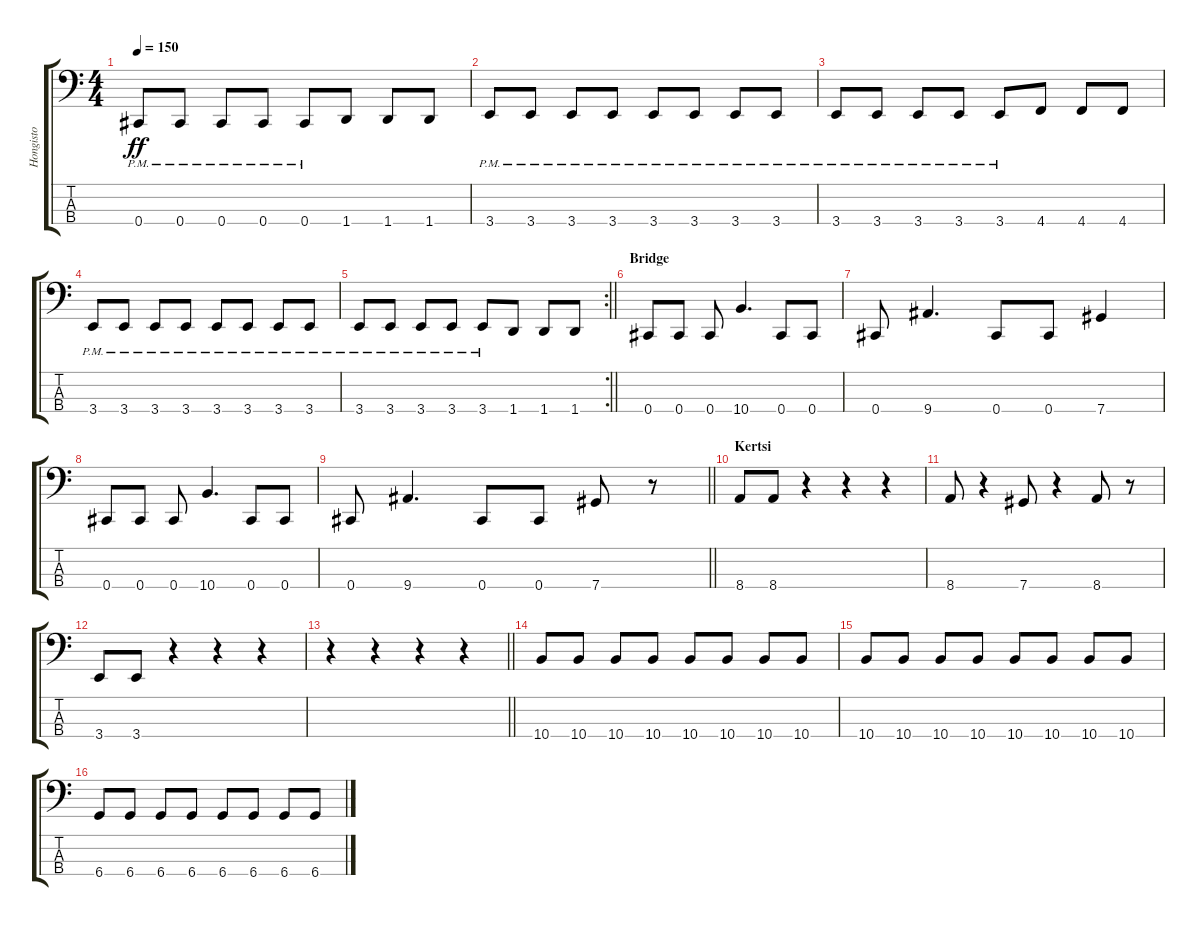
\track ("Hongisto" "Hongisto") {instrument electricbassfinger}
\staff {score tabs}
\tuning (Gb2 Db2 Ab1 Db1) {hide}
\ts (4 4)
\tempo 150
\clef f4
\ks c
0.4{pm}.8{dy ff} 0.4{pm}.8 0.4{pm}.8 0.4{pm}.8 0.4{pm}.8 1.4.8 1.4.8 1.4.8 |
3.4{pm}.8 3.4{pm}.8 3.4{pm}.8 3.4{pm}.8 3.4{pm}.8 3.4{pm}.8 3.4{pm}.8 3.4{pm}.8 |
3.4{pm}.8 3.4{pm}.8 3.4{pm}.8 3.4{pm}.8 3.4{pm}.8 4.4.8 4.4.8 4.4.8 |
3.4{pm}.8 3.4{pm}.8 3.4{pm}.8 3.4{pm}.8 3.4{pm}.8 3.4{pm}.8 3.4{pm}.8 3.4{pm}.8 |
\rc 2
\barLineRight lightlight
3.4{pm}.8 3.4{pm}.8 3.4{pm}.8 3.4{pm}.8 3.4{pm}.8 1.4.8 1.4.8 1.4.8 |
\section ("" "Bridge")
0.4.8 0.4.8 0.4.8 10.4.4{d} 0.4.8 0.4.8 |
0.4.8 9.4.4{d} 0.4.8 0.4.8 7.4.4 |
0.4.8 0.4.8 0.4.8 10.4.4{d} 0.4.8 0.4.8 |
\barLineRight lightlight
0.4.8 9.4.4{d} 0.4.8 0.4.8 7.4.8 r.8 |
\section ("" "Kertsi")
8.4.8 8.4.8 r.4 r.4 r.4 |
8.4.8 r.4 7.4.8 r.4 8.4.8 r.8 |
3.4.8 3.4.8 r.4 r.4 r.4 |
\barLineRight lightlight
r.4 r.4 r.4 r.4 |
\section ("" "")
10.4.8 10.4.8 10.4.8 10.4.8 10.4.8 10.4.8 10.4.8 10.4.8 |
10.4.8 10.4.8 10.4.8 10.4.8 10.4.8 10.4.8 10.4.8 10.4.8 |
6.4.8 6.4.8 6.4.8 6.4.8 6.4.8 6.4.8 6.4.8 6.4.8
